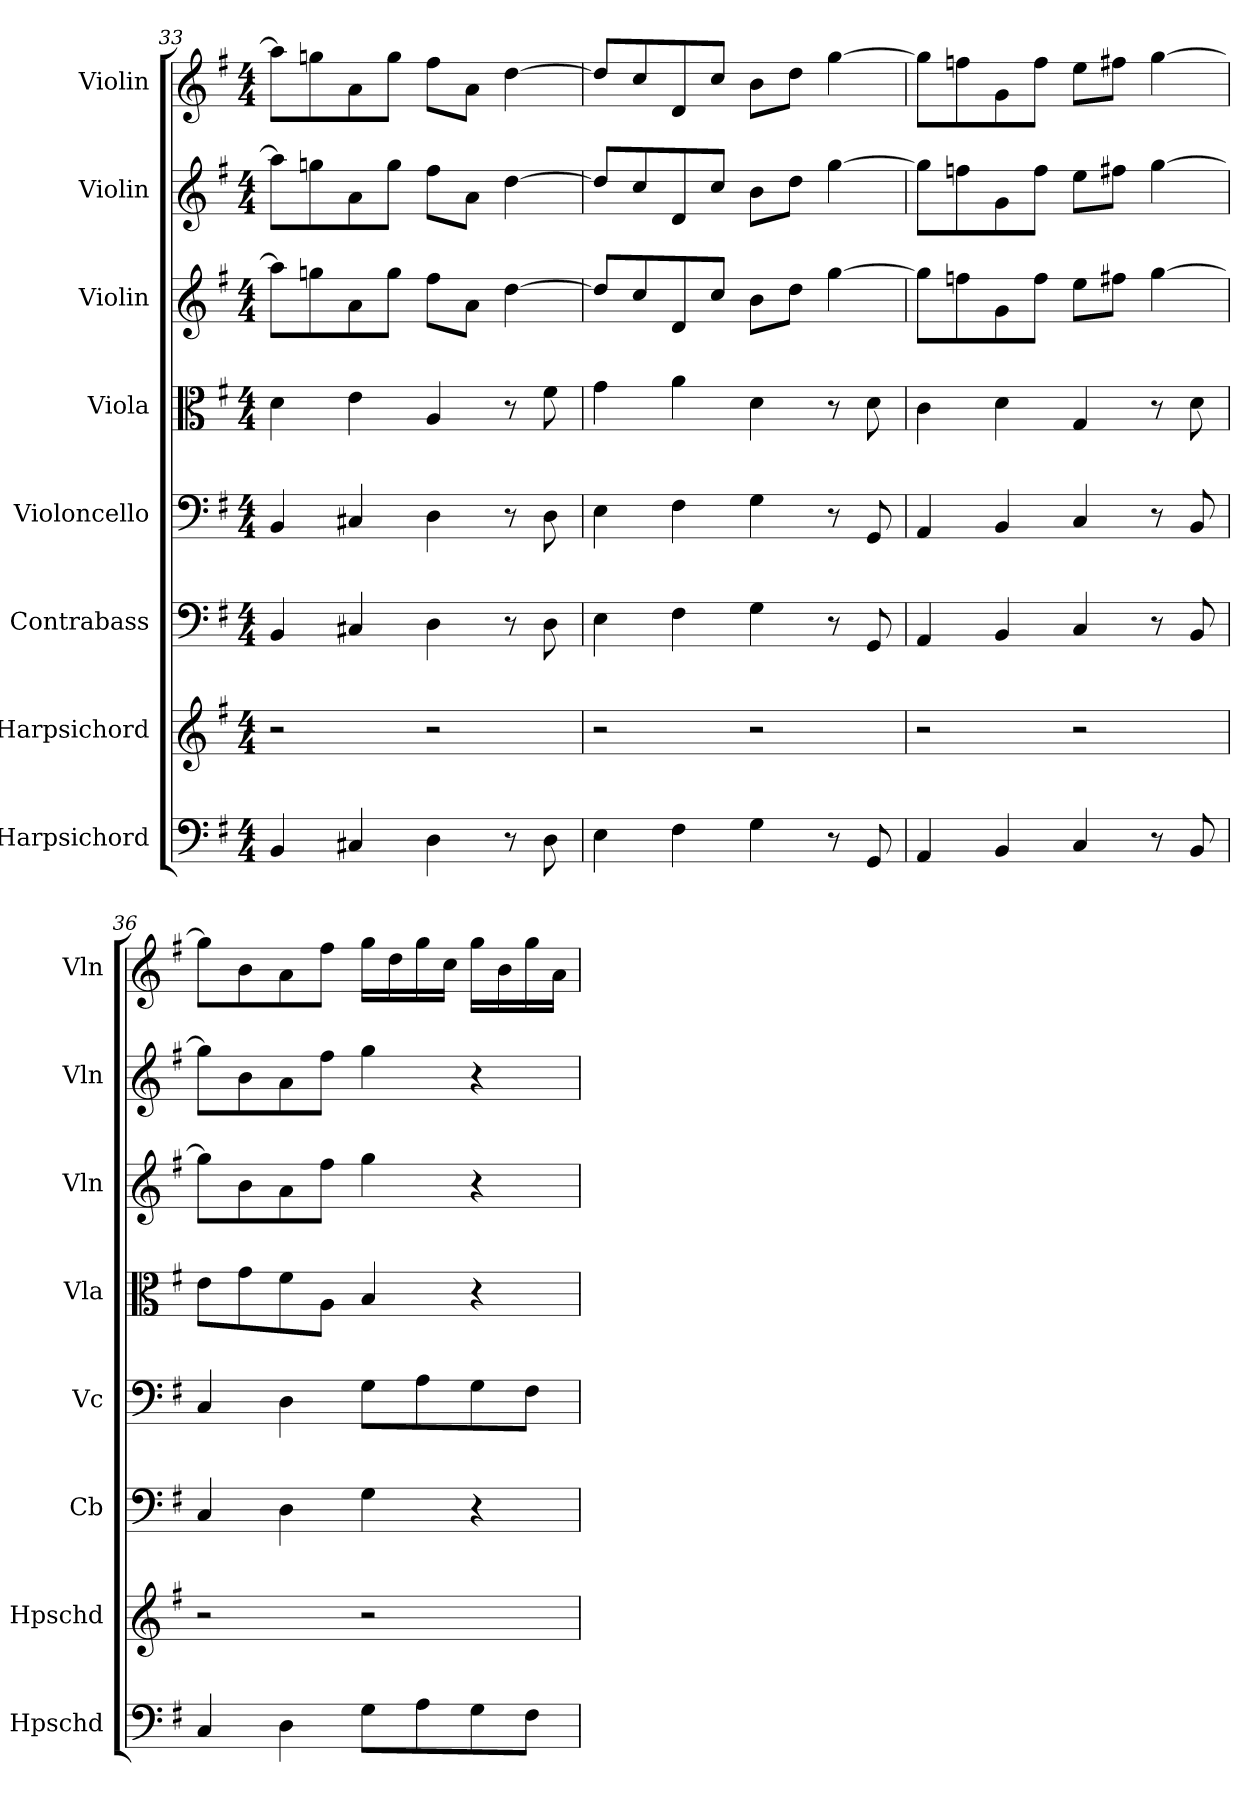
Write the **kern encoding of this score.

**kern	**kern	**kern	**kern	**kern	**kern	**kern	**kern
*part8	*part7	*part6	*part5	*part4	*part3	*part2	*part1
*staff8	*staff7	*staff6	*staff5	*staff4	*staff3	*staff2	*staff1
*I"Harpsichord	*I"Harpsichord	*I"Contrabass	*I"Violoncello	*I"Viola	*I"Violin	*I"Violin	*I"Violin
*I'Hpschd	*I'Hpschd	*I'Cb	*I'Vc	*I'Vla	*I'Vln	*I'Vln	*I'Vln
*clefF4	*clefG2	*clefF4	*clefF4	*clefC3	*clefG2	*clefG2	*clefG2
*k[f#]	*k[f#]	*k[f#]	*k[f#]	*k[f#]	*k[f#]	*k[f#]	*k[f#]
*M4/4	*M4/4	*M4/4	*M4/4	*M4/4	*M4/4	*M4/4	*M4/4
=33	=33	=33	=33	=33	=33	=33	=33
4BB/	2r	4BB/	4BB/	4d\	8aa\L]	8aa\L]	8aa\L]
.	.	.	.	.	8ggn\	8ggn\	8ggn\
4C#X/	.	4C#X/	4C#X/	4e\	8a\	8a\	8a\
.	.	.	.	.	8gg\J	8gg\J	8gg\J
4D\	2r	4D\	4D\	4A/	8ff#\L	8ff#\L	8ff#\L
.	.	.	.	.	8a\J	8a\J	8a\J
8r	.	8r	8r	8r	[4dd\	[4dd\	[4dd\
8D\	.	8D\	8D\	8f#\	.	.	.
=34	=34	=34	=34	=34	=34	=34	=34
4E\	2r	4E\	4E\	4g\	8dd/L]	8dd/L]	8dd/L]
.	.	.	.	.	8cc/	8cc/	8cc/
4F#\	.	4F#\	4F#\	4a\	8d/	8d/	8d/
.	.	.	.	.	8cc/J	8cc/J	8cc/J
4G\	2r	4G\	4G\	4d\	8b\L	8b\L	8b\L
.	.	.	.	.	8dd\J	8dd\J	8dd\J
8r	.	8r	8r	8r	[4gg\	[4gg\	[4gg\
8GG/	.	8GG/	8GG/	8d\	.	.	.
=35	=35	=35	=35	=35	=35	=35	=35
4AA/	2r	4AA/	4AA/	4c\	8gg\L]	8gg\L]	8gg\L]
.	.	.	.	.	8ffn\	8ffn\	8ffn\
4BB/	.	4BB/	4BB/	4d\	8g\	8g\	8g\
.	.	.	.	.	8ff\J	8ff\J	8ff\J
4C/	2r	4C/	4C/	4G/	8ee\L	8ee\L	8ee\L
.	.	.	.	.	8ff#X\J	8ff#X\J	8ff#X\J
8r	.	8r	8r	8r	[4gg\	[4gg\	[4gg\
8BB/	.	8BB/	8BB/	8d\	.	.	.
=36	=36	=36	=36	=36	=36	=36	=36
4C/	2r	4C/	4C/	8e\L	8gg\L]	8gg\L]	8gg\L]
.	.	.	.	8g\	8b\	8b\	8b\
4D\	.	4D\	4D\	8f#\	8a\	8a\	8a\
.	.	.	.	8A\J	8ff#\J	8ff#\J	8ff#\J
8G\L	2r	4G\	8G\L	4B/	4gg\	4gg\	16gg\LL
.	.	.	.	.	.	.	16dd\
8A\	.	.	8A\	.	.	.	16gg\
.	.	.	.	.	.	.	16cc\JJ
8G\	.	4r	8G\	4r	4r	4r	16gg\LL
.	.	.	.	.	.	.	16b\
8F#\J	.	.	8F#\J	.	.	.	16gg\
.	.	.	.	.	.	.	16a\JJ
=	=	=	=	=	=	=	=
*-	*-	*-	*-	*-	*-	*-	*-
